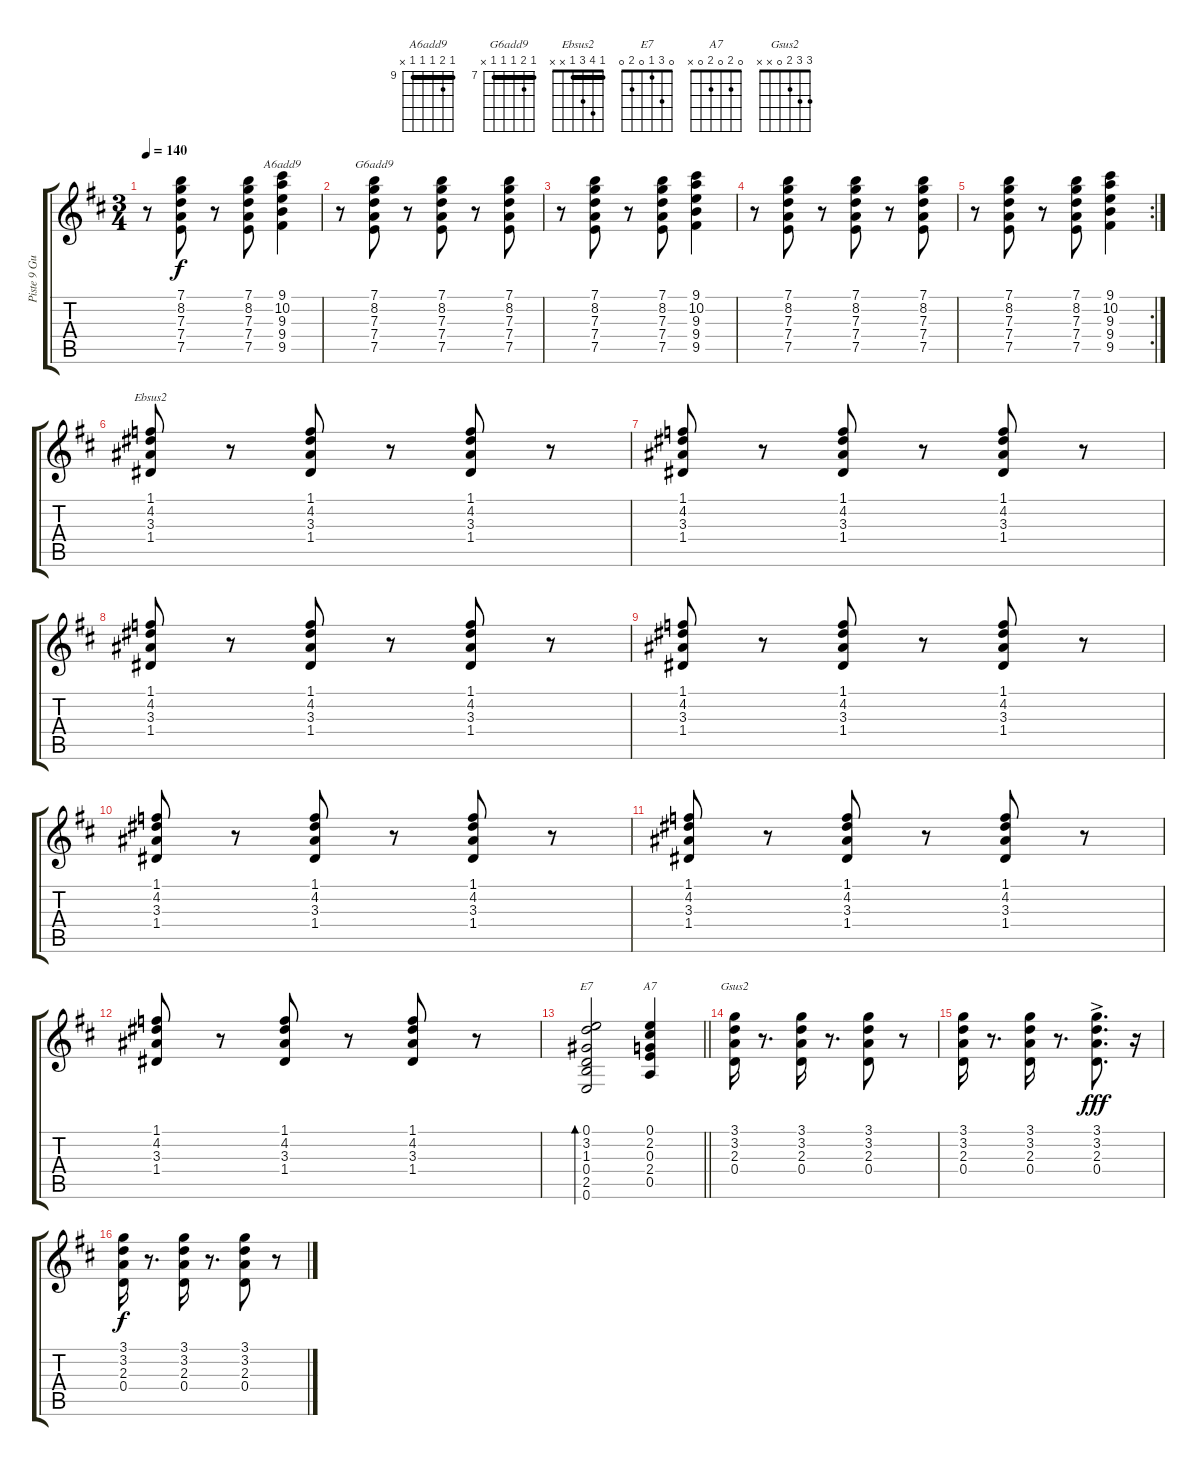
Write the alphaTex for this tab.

\track ("Piste 9 Guitare 2" "Piste 9 Gu") {instrument electricguitarclean}
\staff {score tabs}
\tuning (E4 B3 G3 D3 A2 E2) {hide}
\chord ("A6add9" 9 10 9 9 9 x) {firstfret 9 barre 9}
\chord ("G6add9" 7 8 7 7 7 x) {firstfret 7 barre 7}
\chord ("Ebsus2" 1 4 3 1 x x) {barre 1}
\chord ("E7" 0 3 1 0 2 0)
\chord ("A7" 0 2 0 2 0 x)
\chord ("Gsus2" 3 3 2 0 x x)
\ts (3 4)
\tempo 140
\clef g2
\ks d
r.8{dy f} (7.1 8.2 7.3 7.4 7.5).8 r.8 (7.1 8.2 7.3 7.4 7.5).8 (9.1 10.2 9.3 9.4 9.5).4{ch "A6add9"} |
r.8 (7.1 8.2 7.3 7.4 7.5).8{ch "G6add9"} r.8 (7.1 8.2 7.3 7.4 7.5).8 r.8 (7.1 8.2 7.3 7.4 7.5).8 |
r.8 (7.1 8.2 7.3 7.4 7.5).8 r.8 (7.1 8.2 7.3 7.4 7.5).8 (9.1 10.2 9.3 9.4 9.5).4 |
r.8 (7.1 8.2 7.3 7.4 7.5).8 r.8 (7.1 8.2 7.3 7.4 7.5).8 r.8 (7.1 8.2 7.3 7.4 7.5).8 |
\rc 2
r.8 (7.1 8.2 7.3 7.4 7.5).8 r.8 (7.1 8.2 7.3 7.4 7.5).8 (9.1 10.2 9.3 9.4 9.5).4 |
(1.1 4.2 3.3 1.4).8{ch "Ebsus2" volume 8 balance 16 instrument electricguitarclean} r.8 (1.1 4.2 3.3 1.4).8 r.8 (1.1 4.2 3.3 1.4).8 r.8 |
(1.1 4.2 3.3 1.4).8 r.8 (1.1 4.2 3.3 1.4).8 r.8 (1.1 4.2 3.3 1.4).8 r.8 |
(1.1 4.2 3.3 1.4).8 r.8 (1.1 4.2 3.3 1.4).8 r.8 (1.1 4.2 3.3 1.4).8 r.8 |
(1.1 4.2 3.3 1.4).8 r.8 (1.1 4.2 3.3 1.4).8 r.8 (1.1 4.2 3.3 1.4).8 r.8 |
(1.1 4.2 3.3 1.4).8 r.8 (1.1 4.2 3.3 1.4).8 r.8 (1.1 4.2 3.3 1.4).8 r.8 |
(1.1 4.2 3.3 1.4).8 r.8 (1.1 4.2 3.3 1.4).8 r.8 (1.1 4.2 3.3 1.4).8 r.8 |
(1.1 4.2 3.3 1.4).8 r.8 (1.1 4.2 3.3 1.4).8 r.8 (1.1 4.2 3.3 1.4).8 r.8 |
\barLineRight lightlight
(0.1 3.2 1.3 0.4 2.5 0.6).2{bd 120 ch "E7"} (0.1 2.2 0.3 2.4 0.5).4{ch "A7"} |
(3.1 3.2 2.3 0.4).16{ch "Gsus2" volume 7 balance 16 instrument electricguitarclean} r.8{d} (3.1 3.2 2.3 0.4).16 r.8{d} (3.1 3.2 2.3 0.4).8 r.8 |
(3.1 3.2 2.3 0.4).16 r.8{d} (3.1 3.2 2.3 0.4).16 r.8{d} (3.1{ac} 3.2{ac} 2.3{ac} 0.4{ac}).8{d dy fff} r.16 |
(3.1 3.2 2.3 0.4).16{dy f} r.8{d} (3.1 3.2 2.3 0.4).16 r.8{d} (3.1 3.2 2.3 0.4).8 r.8
